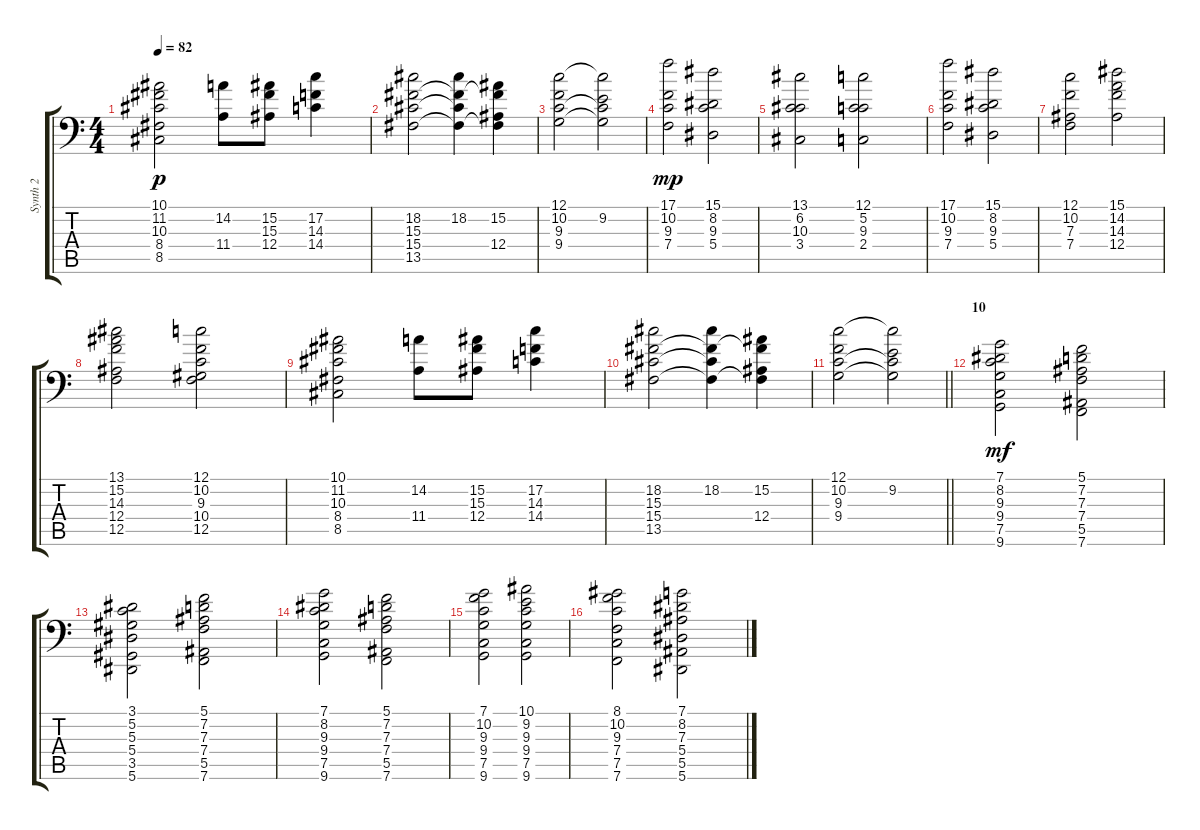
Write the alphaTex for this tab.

\track ("Synth 2" "Synth 2") {instrument stringensemble2}
\staff {score tabs}
\tuning (C4 G3 Eb3 Bb2 F2 Bb1) {hide}
\ts (4 4)
\tempo 82
\clef f4
\ks c
(10.1 11.2 10.3 8.4 8.5).2{dy p} (14.2 11.4).8 (15.2 15.3 12.4).8 (17.2 14.3 14.4).4 |
(18.2 15.3 15.4 13.5).2 (18.2 15.3{t} 15.4{t} 13.5{t}).4 (15.2 15.3{t} 12.4 13.5{t}).4 |
(12.1 10.2 9.3 9.4).2 (12.1{t} 9.2 9.3{t} 9.4{t}).2 |
(17.1 10.2 9.3 7.4).2{dy mp} (15.1 8.2 9.3 5.4).2 |
(13.1 6.2 10.3 3.4).2 (12.1 5.2 9.3 2.4).2 |
(17.1 10.2 9.3 7.4).2 (15.1 8.2 9.3 5.4).2 |
(12.1 10.2 7.3 7.4).2 (15.1 14.2 14.3 12.4).2 |
(13.1 15.2 14.3 12.4 12.5).2 (12.1 10.2 9.3 10.4 12.5).2 |
(10.1 11.2 10.3 8.4 8.5).2 (14.2 11.4).8 (15.2 15.3 12.4).8 (17.2 14.3 14.4).4 |
(18.2 15.3 15.4 13.5).2 (18.2 15.3{t} 15.4{t} 13.5{t}).4 (15.2 15.3{t} 12.4 13.5{t}).4 |
\barLineRight lightlight
(12.1 10.2 9.3 9.4).2 (12.1{t} 9.2 9.3{t} 9.4{t}).2 |
\section ("" "10")
(7.1 8.2 9.3 9.4 7.5 9.6).2{dy mf} (5.1 7.2 7.3 7.4 5.5 7.6).2 |
(3.1 5.2 5.3 5.4 3.5 5.6).2 (5.1 7.2 7.3 7.4 5.5 7.6).2 |
(7.1 8.2 9.3 9.4 7.5 9.6).2 (5.1 7.2 7.3 7.4 5.5 7.6).2 |
(7.1 10.2 9.3 9.4 7.5 9.6).2 (10.1 9.2 9.3 9.4 7.5 9.6).2 |
(8.1 10.2 9.3 7.4 7.5 7.6).2 (7.1 8.2 7.3 5.4 5.5 5.6).2
